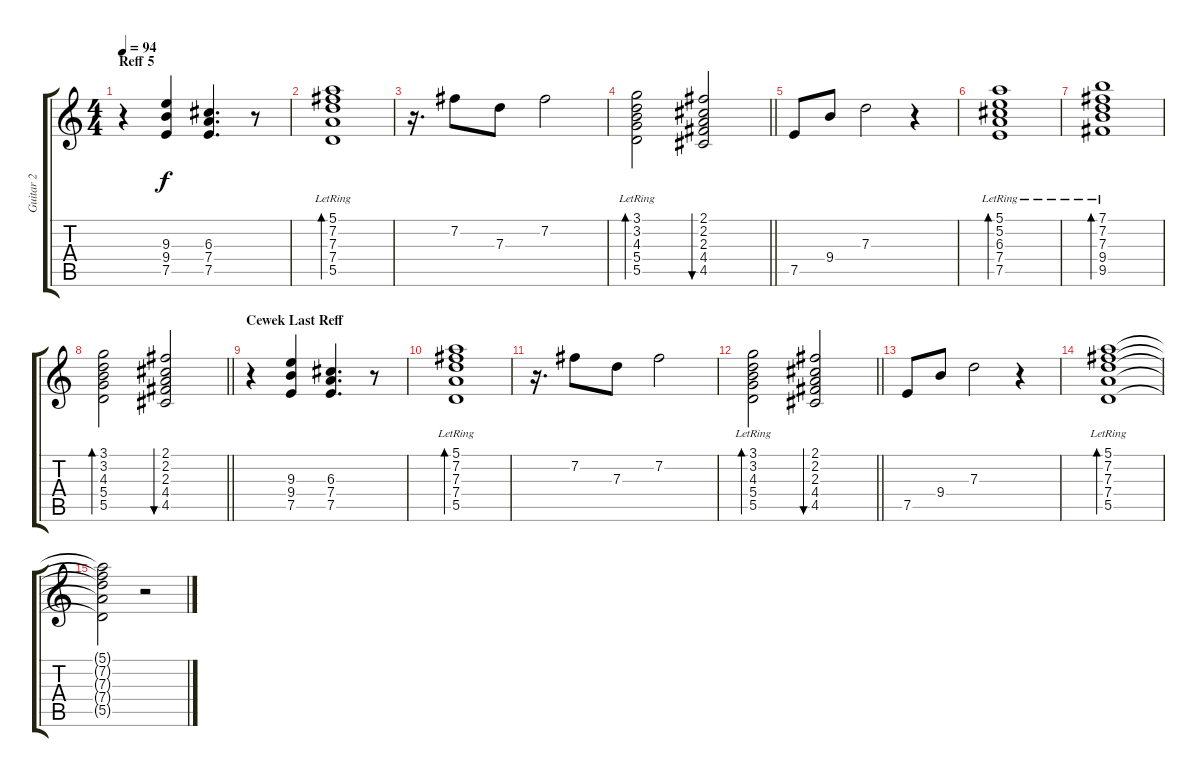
\track ("Guitar 2" "Guitar 2") {instrument electricguitarclean}
\staff {score tabs}
\tuning (E4 B3 G3 D3 A2 E2) {hide}
\ts (4 4)
\section ("" "Reff 5")
\tempo 94
\clef g2
\ks c
r.4{dy f} (9.3 9.4 7.5).4 (6.3 7.4 7.5).4{d} r.8 |
(5.1 7.2 7.3{lr} 7.4 5.5).1{bd 120} |
r.16{d} 7.2.8 7.3.8 7.2.2 |
\barLineRight lightlight
(3.1 3.2 4.3{lr} 5.4 5.5).2{bd 120} (2.1 2.2 2.3 4.4 4.5).2{bu 60} |
7.5.8 9.4.8 7.3.2 r.4 |
(5.1 5.2 6.3 7.4 7.5{lr}).1{bd 120} |
(7.1 7.2 7.3 9.4 9.5{lr}).1{bd 120} |
\barLineRight lightlight
(3.1 3.2 4.3 5.4 5.5).2{bd 60} (2.1 2.2 2.3 4.4 4.5).2{bu 60} |
\section ("" "Cewek Last Reff")
r.4 (9.3 9.4 7.5).4 (6.3 7.4 7.5).4{d} r.8 |
(5.1 7.2 7.3{lr} 7.4 5.5).1{bd 120} |
r.16{d} 7.2.8 7.3.8 7.2.2 |
\barLineRight lightlight
(3.1 3.2 4.3{lr} 5.4 5.5).2{bd 120} (2.1 2.2 2.3 4.4 4.5).2{bu 60} |
7.5.8 9.4.8 7.3.2 r.4 |
(5.1 7.2 7.3 7.4 5.5{lr}).1{bd 120} |
(5.1{t} 7.2{t} 7.3{t} 7.4{t} 5.5{t}).2 r.2
